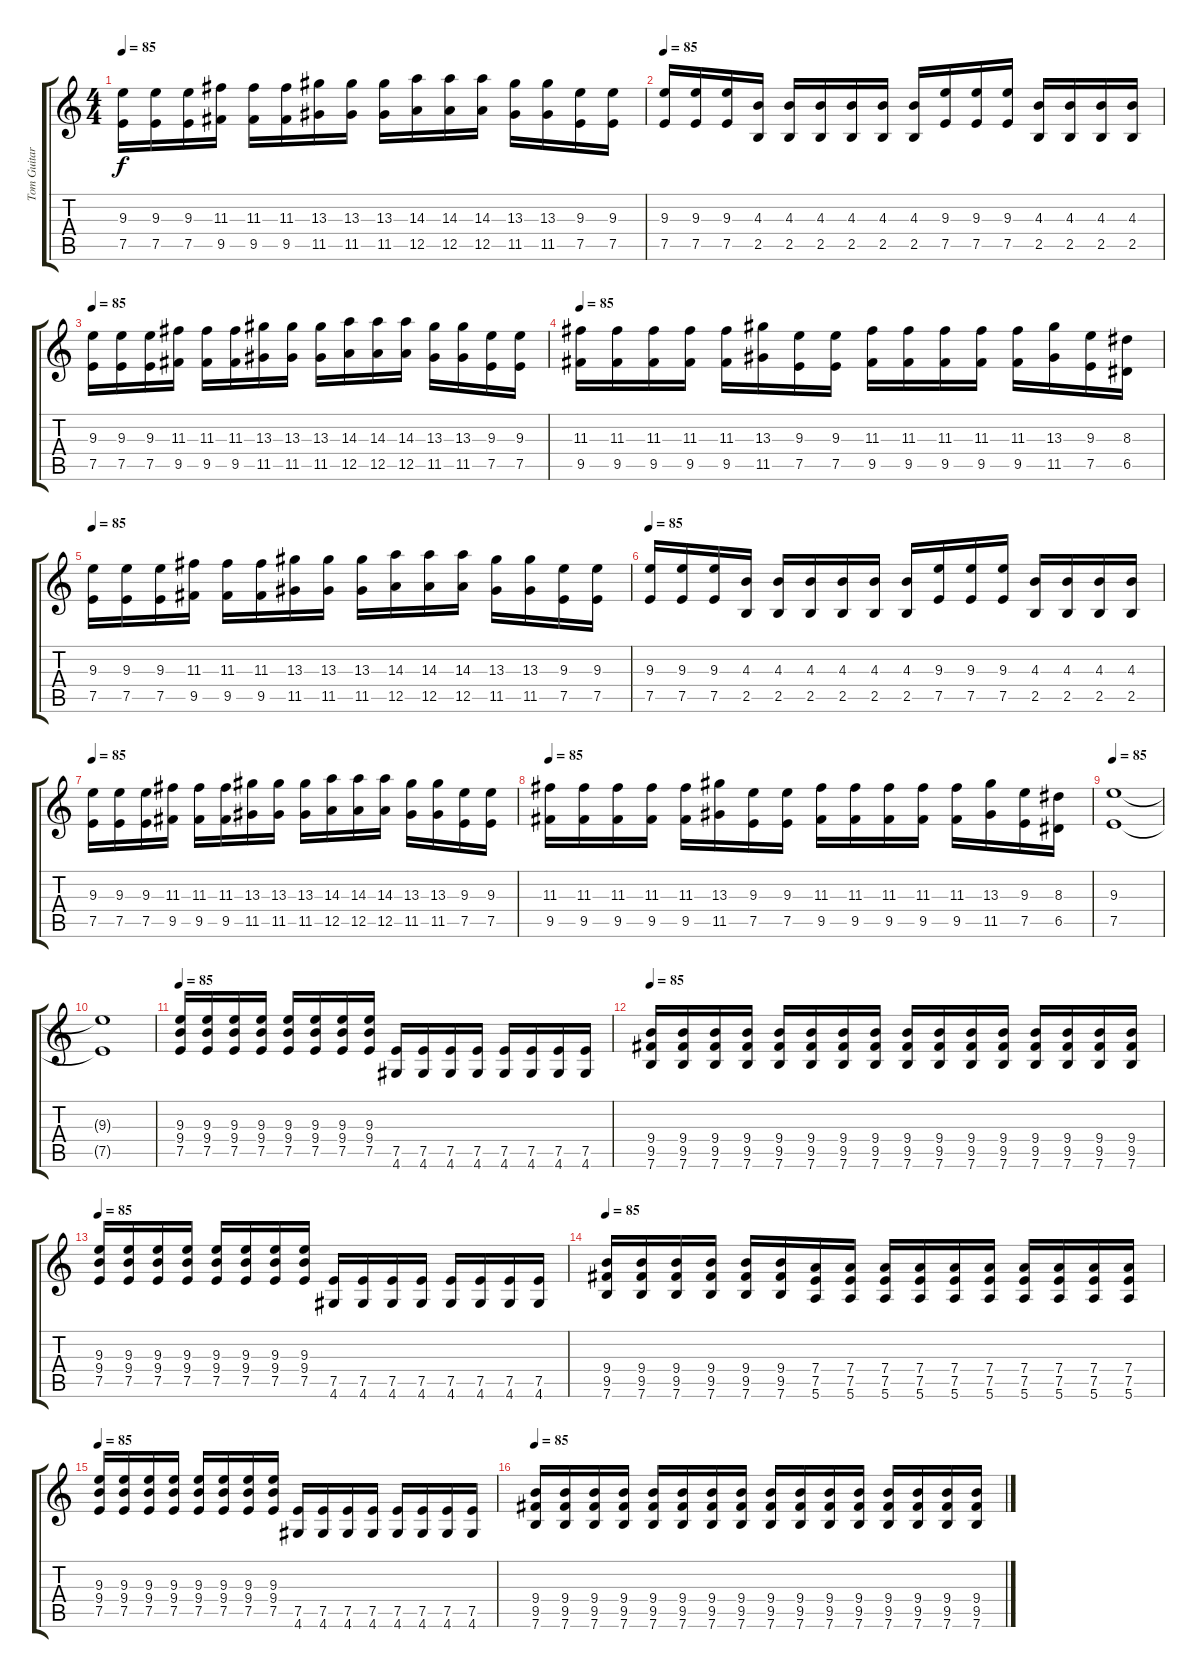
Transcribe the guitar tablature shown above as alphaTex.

\track ("Tom Guitar 1" "Tom Guitar") {instrument distortionguitar}
\staff {score tabs}
\tuning (E4 B3 G3 D3 A2 E2) {hide}
\ts (4 4)
\tempo 85
\clef g2
\ks c
(9.3 7.5).16{dy f} (9.3 7.5).16 (9.3 7.5).16 (11.3 9.5).16 (11.3 9.5).16 (11.3 9.5).16 (13.3 11.5).16 (13.3 11.5).16 (13.3 11.5).16 (14.3 12.5).16 (14.3 12.5).16 (14.3 12.5).16 (13.3 11.5).16 (13.3 11.5).16 (9.3 7.5).16 (9.3 7.5).16 |
\tempo 85
(9.3 7.5).16 (9.3 7.5).16 (9.3 7.5).16 (4.3 2.5).16 (4.3 2.5).16 (4.3 2.5).16 (4.3 2.5).16 (4.3 2.5).16 (4.3 2.5).16 (9.3 7.5).16 (9.3 7.5).16 (9.3 7.5).16 (4.3 2.5).16 (4.3 2.5).16 (4.3 2.5).16 (4.3 2.5).16 |
\tempo 85
(9.3 7.5).16 (9.3 7.5).16 (9.3 7.5).16 (11.3 9.5).16 (11.3 9.5).16 (11.3 9.5).16 (13.3 11.5).16 (13.3 11.5).16 (13.3 11.5).16 (14.3 12.5).16 (14.3 12.5).16 (14.3 12.5).16 (13.3 11.5).16 (13.3 11.5).16 (9.3 7.5).16 (9.3 7.5).16 |
\tempo 85
(11.3 9.5).16 (11.3 9.5).16 (11.3 9.5).16 (11.3 9.5).16 (11.3 9.5).16 (13.3 11.5).16 (9.3 7.5).16 (9.3 7.5).16 (11.3 9.5).16 (11.3 9.5).16 (11.3 9.5).16 (11.3 9.5).16 (11.3 9.5).16 (13.3 11.5).16 (9.3 7.5).16 (8.3 6.5).16 |
\tempo 85
(9.3 7.5).16 (9.3 7.5).16 (9.3 7.5).16 (11.3 9.5).16 (11.3 9.5).16 (11.3 9.5).16 (13.3 11.5).16 (13.3 11.5).16 (13.3 11.5).16 (14.3 12.5).16 (14.3 12.5).16 (14.3 12.5).16 (13.3 11.5).16 (13.3 11.5).16 (9.3 7.5).16 (9.3 7.5).16 |
\tempo 85
(9.3 7.5).16 (9.3 7.5).16 (9.3 7.5).16 (4.3 2.5).16 (4.3 2.5).16 (4.3 2.5).16 (4.3 2.5).16 (4.3 2.5).16 (4.3 2.5).16 (9.3 7.5).16 (9.3 7.5).16 (9.3 7.5).16 (4.3 2.5).16 (4.3 2.5).16 (4.3 2.5).16 (4.3 2.5).16 |
\tempo 85
(9.3 7.5).16 (9.3 7.5).16 (9.3 7.5).16 (11.3 9.5).16 (11.3 9.5).16 (11.3 9.5).16 (13.3 11.5).16 (13.3 11.5).16 (13.3 11.5).16 (14.3 12.5).16 (14.3 12.5).16 (14.3 12.5).16 (13.3 11.5).16 (13.3 11.5).16 (9.3 7.5).16 (9.3 7.5).16 |
\tempo 85
(11.3 9.5).16 (11.3 9.5).16 (11.3 9.5).16 (11.3 9.5).16 (11.3 9.5).16 (13.3 11.5).16 (9.3 7.5).16 (9.3 7.5).16 (11.3 9.5).16 (11.3 9.5).16 (11.3 9.5).16 (11.3 9.5).16 (11.3 9.5).16 (13.3 11.5).16 (9.3 7.5).16 (8.3 6.5).16 |
\tempo 85
(9.3 7.5).1{volume 0} |
(9.3{t} 7.5{t}).1 |
\tempo 85
(9.3 9.4 7.5).16{volume 14} (9.3 9.4 7.5).16 (9.3 9.4 7.5).16 (9.3 9.4 7.5).16 (9.3 9.4 7.5).16 (9.3 9.4 7.5).16 (9.3 9.4 7.5).16 (9.3 9.4 7.5).16 (7.5 4.6).16 (7.5 4.6).16 (7.5 4.6).16 (7.5 4.6).16 (7.5 4.6).16 (7.5 4.6).16 (7.5 4.6).16 (7.5 4.6).16 |
\tempo 85
(9.4 9.5 7.6).16 (9.4 9.5 7.6).16 (9.4 9.5 7.6).16 (9.4 9.5 7.6).16 (9.4 9.5 7.6).16 (9.4 9.5 7.6).16 (9.4 9.5 7.6).16 (9.4 9.5 7.6).16 (9.4 9.5 7.6).16 (9.4 9.5 7.6).16 (9.4 9.5 7.6).16 (9.4 9.5 7.6).16 (9.4 9.5 7.6).16 (9.4 9.5 7.6).16 (9.4 9.5 7.6).16 (9.4 9.5 7.6).16 |
\tempo 85
(9.3 9.4 7.5).16 (9.3 9.4 7.5).16 (9.3 9.4 7.5).16 (9.3 9.4 7.5).16 (9.3 9.4 7.5).16 (9.3 9.4 7.5).16 (9.3 9.4 7.5).16 (9.3 9.4 7.5).16 (7.5 4.6).16 (7.5 4.6).16 (7.5 4.6).16 (7.5 4.6).16 (7.5 4.6).16 (7.5 4.6).16 (7.5 4.6).16 (7.5 4.6).16 |
\tempo 85
(9.4 9.5 7.6).16 (9.4 9.5 7.6).16 (9.4 9.5 7.6).16 (9.4 9.5 7.6).16 (9.4 9.5 7.6).16 (9.4 9.5 7.6).16 (7.4 7.5 5.6).16 (7.4 7.5 5.6).16 (7.4 7.5 5.6).16 (7.4 7.5 5.6).16 (7.4 7.5 5.6).16 (7.4 7.5 5.6).16 (7.4 7.5 5.6).16 (7.4 7.5 5.6).16 (7.4 7.5 5.6).16 (7.4 7.5 5.6).16 |
\tempo 85
(9.3 9.4 7.5).16 (9.3 9.4 7.5).16 (9.3 9.4 7.5).16 (9.3 9.4 7.5).16 (9.3 9.4 7.5).16 (9.3 9.4 7.5).16 (9.3 9.4 7.5).16 (9.3 9.4 7.5).16 (7.5 4.6).16 (7.5 4.6).16 (7.5 4.6).16 (7.5 4.6).16 (7.5 4.6).16 (7.5 4.6).16 (7.5 4.6).16 (7.5 4.6).16 |
\tempo 85
(9.4 9.5 7.6).16 (9.4 9.5 7.6).16 (9.4 9.5 7.6).16 (9.4 9.5 7.6).16 (9.4 9.5 7.6).16 (9.4 9.5 7.6).16 (9.4 9.5 7.6).16 (9.4 9.5 7.6).16 (9.4 9.5 7.6).16 (9.4 9.5 7.6).16 (9.4 9.5 7.6).16 (9.4 9.5 7.6).16 (9.4 9.5 7.6).16 (9.4 9.5 7.6).16 (9.4 9.5 7.6).16 (9.4 9.5 7.6).16
